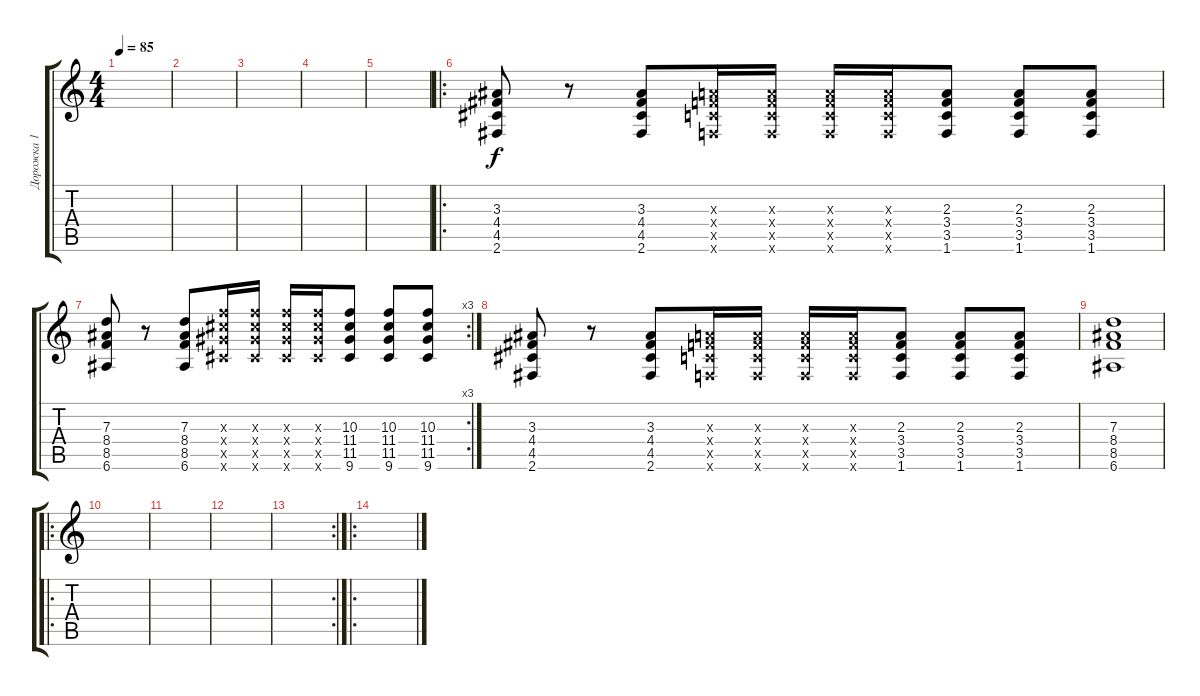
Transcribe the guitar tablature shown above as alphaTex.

\track ("Дорожка 1" "Дорожка 1") {instrument acousticguitarsteel}
\staff {score tabs}
\tuning (E4 B3 G3 D3 A2 E2) {hide}
\ts (4 4)
\tempo 85
\clef g2
\ks c
|
|
|
|
|
\ro
(3.3 4.4 4.5 2.6).8 r.8 (3.3 4.4 4.5 2.6).8 (2.3{x} 3.4{x} 3.5{x} 1.6{x}).16 (2.3{x} 3.4{x} 3.5{x} 1.6{x}).16 (2.3{x} 3.4{x} 3.5{x} 1.6{x}).16 (2.3{x} 3.4{x} 3.5{x} 1.6{x}).16 (2.3 3.4 3.5 1.6).8 (2.3 3.4 3.5 1.6).8 (2.3 3.4 3.5 1.6).8 |
\rc 3
(7.3 8.4 8.5 6.6).8 r.8 (7.3 8.4 8.5 6.6).8 (10.3{x} 11.4{x} 11.5{x} 9.6{x}).16 (10.3{x} 11.4{x} 11.5{x} 9.6{x}).16 (10.3{x} 11.4{x} 11.5{x} 9.6{x}).16 (10.3{x} 11.4{x} 11.5{x} 9.6{x}).16 (10.3 11.4 11.5 9.6).8 (10.3 11.4 11.5 9.6).8 (10.3 11.4 11.5 9.6).8 |
(3.3 4.4 4.5 2.6).8 r.8 (3.3 4.4 4.5 2.6).8 (2.3{x} 3.4{x} 3.5{x} 1.6{x}).16 (2.3{x} 3.4{x} 3.5{x} 1.6{x}).16 (2.3{x} 3.4{x} 3.5{x} 1.6{x}).16 (2.3{x} 3.4{x} 3.5{x} 1.6{x}).16 (2.3 3.4 3.5 1.6).8 (2.3 3.4 3.5 1.6).8 (2.3 3.4 3.5 1.6).8 |
(7.3 8.4 8.5 6.6).1 |
\ro
|
|
|
\rc 2
|
\ro
